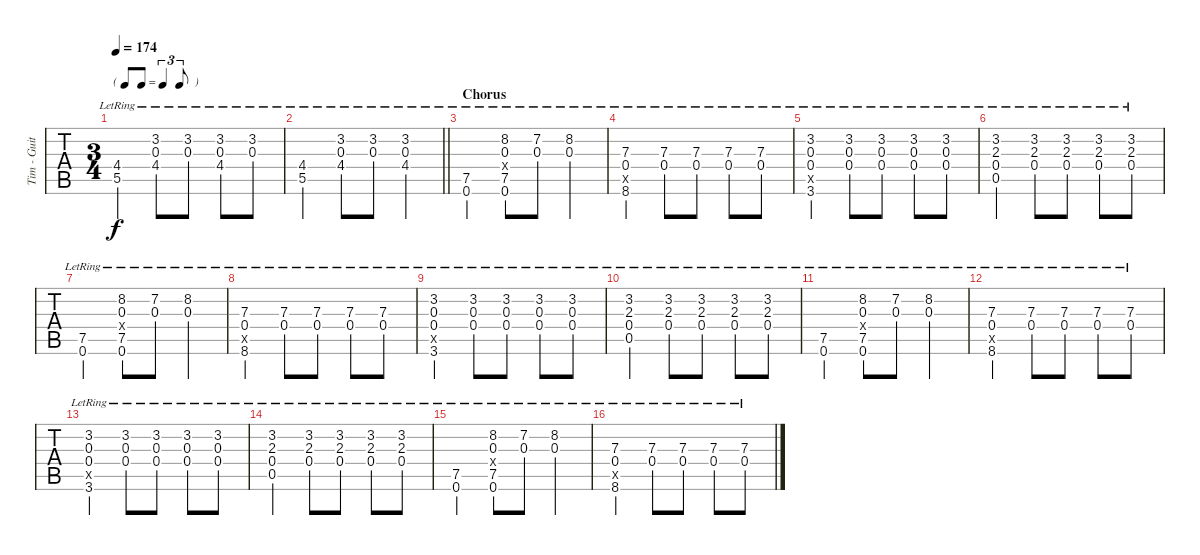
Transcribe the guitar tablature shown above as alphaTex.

\track ("Tim - Guitar One" "Tim - Guit") {instrument acousticguitarsteel}
\staff {tabs}
\tuning (Eb4 Bb3 Gb3 Db3 Ab2 Eb2) {hide}
\ts (3 4)
\tf triplet8th
\tempo 174
\clef g2
\ks ebminor
(4.4{lr} 5.5{lr}).4{dy f} (3.2{lr} 0.3{lr} 4.4{lr}).8 (3.2{lr} 0.3{lr}).8 (3.2{lr} 0.3{lr} 4.4{lr}).8 (3.2{lr} 0.3{lr}).8 |
\barLineRight lightlight
(4.4{lr} 5.5{lr}).4 (3.2{lr} 0.3{lr} 4.4{lr}).8 (3.2{lr} 0.3{lr}).8 (3.2{lr} 0.3{lr} 4.4{lr}).4 |
\section ("" "Chorus")
(7.5{lr} 0.6{lr}).4 (8.2{lr} 0.3{lr} 0.4{x} 7.5{lr} 0.6{lr}).8 (7.2{lr} 0.3{lr}).8 (8.2{lr} 0.3{lr}).4 |
(7.3{lr} 0.4{lr} 0.5{x} 8.6{lr}).4 (7.3{lr} 0.4{lr}).8 (7.3{lr} 0.4{lr}).8 (7.3{lr} 0.4{lr}).8 (7.3{lr} 0.4{lr}).8 |
(3.2{lr} 0.3{lr} 0.4{lr} 0.5{x} 3.6{lr}).4 (3.2{lr} 0.3{lr} 0.4{lr}).8 (3.2{lr} 0.3{lr} 0.4{lr}).8 (3.2{lr} 0.3{lr} 0.4{lr}).8 (3.2{lr} 0.3{lr} 0.4{lr}).8 |
(3.2{lr} 2.3{lr} 0.4{lr} 0.5{lr}).4 (3.2{lr} 2.3{lr} 0.4{lr}).8 (3.2{lr} 2.3{lr} 0.4{lr}).8 (3.2{lr} 2.3{lr} 0.4{lr}).8 (3.2{lr} 2.3{lr} 0.4{lr}).8 |
(7.5{lr} 0.6{lr}).4 (8.2{lr} 0.3{lr} 0.4{x} 7.5{lr} 0.6{lr}).8 (7.2{lr} 0.3{lr}).8 (8.2{lr} 0.3{lr}).4 |
(7.3{lr} 0.4{lr} 0.5{x} 8.6{lr}).4 (7.3{lr} 0.4{lr}).8 (7.3{lr} 0.4{lr}).8 (7.3{lr} 0.4{lr}).8 (7.3{lr} 0.4{lr}).8 |
(3.2{lr} 0.3{lr} 0.4{lr} 0.5{x} 3.6{lr}).4 (3.2{lr} 0.3{lr} 0.4{lr}).8 (3.2{lr} 0.3{lr} 0.4{lr}).8 (3.2{lr} 0.3{lr} 0.4{lr}).8 (3.2{lr} 0.3{lr} 0.4{lr}).8 |
(3.2{lr} 2.3{lr} 0.4{lr} 0.5{lr}).4 (3.2{lr} 2.3{lr} 0.4{lr}).8 (3.2{lr} 2.3{lr} 0.4{lr}).8 (3.2{lr} 2.3{lr} 0.4{lr}).8 (3.2{lr} 2.3{lr} 0.4{lr}).8 |
(7.5{lr} 0.6{lr}).4 (8.2{lr} 0.3{lr} 0.4{x} 7.5{lr} 0.6{lr}).8 (7.2{lr} 0.3{lr}).8 (8.2{lr} 0.3{lr}).4 |
(7.3{lr} 0.4{lr} 0.5{x} 8.6{lr}).4 (7.3{lr} 0.4{lr}).8 (7.3{lr} 0.4{lr}).8 (7.3{lr} 0.4{lr}).8 (7.3{lr} 0.4{lr}).8 |
(3.2{lr} 0.3{lr} 0.4{lr} 0.5{x} 3.6{lr}).4 (3.2{lr} 0.3{lr} 0.4{lr}).8 (3.2{lr} 0.3{lr} 0.4{lr}).8 (3.2{lr} 0.3{lr} 0.4{lr}).8 (3.2{lr} 0.3{lr} 0.4{lr}).8 |
(3.2{lr} 2.3{lr} 0.4{lr} 0.5{lr}).4 (3.2{lr} 2.3{lr} 0.4{lr}).8 (3.2{lr} 2.3{lr} 0.4{lr}).8 (3.2{lr} 2.3{lr} 0.4{lr}).8 (3.2{lr} 2.3{lr} 0.4{lr}).8 |
(7.5{lr} 0.6{lr}).4 (8.2{lr} 0.3{lr} 0.4{x} 7.5{lr} 0.6{lr}).8 (7.2{lr} 0.3{lr}).8 (8.2{lr} 0.3{lr}).4 |
(7.3{lr} 0.4{lr} 0.5{x} 8.6{lr}).4 (7.3{lr} 0.4{lr}).8 (7.3{lr} 0.4{lr}).8 (7.3{lr} 0.4{lr}).8 (7.3{lr} 0.4{lr}).8
